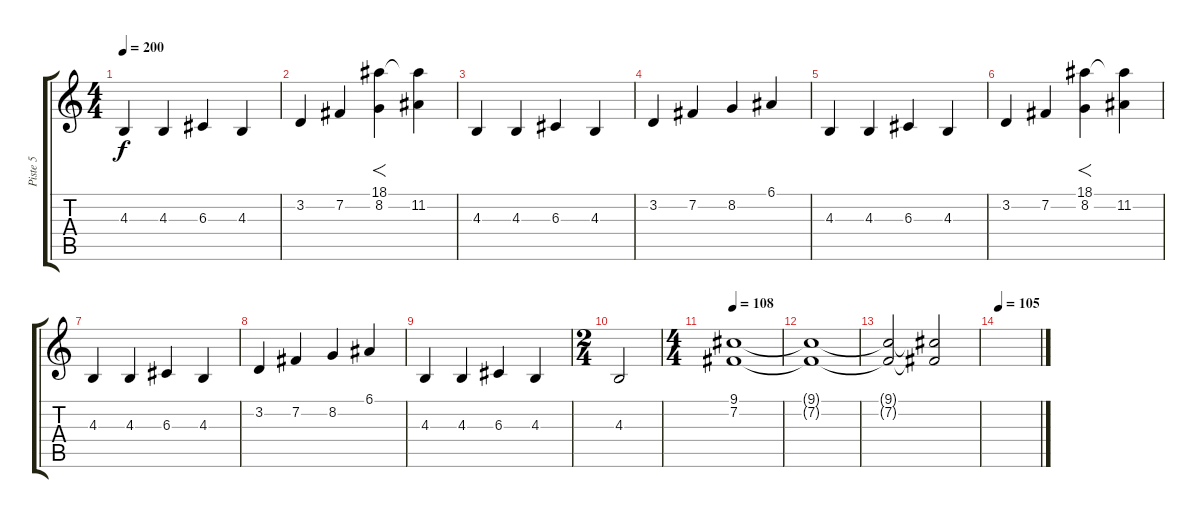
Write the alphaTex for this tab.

\track ("Piste 5" "Piste 5") {instrument choiraahs}
\staff {score tabs}
\tuning (E4 B3 G3 D3 A2 B1) {hide}
\ts (4 4)
\tempo 200
\clef g2
\ks c
4.3.4{dy f instrument stringensemble1} 4.3.4 6.3.4 4.3.4 |
3.2.4 7.2.4 (18.1 8.2).4{f} (18.1{t} 11.2).4 |
4.3.4{instrument stringensemble1} 4.3.4 6.3.4 4.3.4 |
3.2.4 7.2.4 8.2.4 6.1.4 |
4.3.4{instrument stringensemble1} 4.3.4 6.3.4 4.3.4 |
3.2.4 7.2.4 (18.1 8.2).4{f} (18.1{t} 11.2).4 |
4.3.4{instrument stringensemble1} 4.3.4 6.3.4 4.3.4 |
3.2.4 7.2.4 8.2.4 6.1.4 |
4.3.4{instrument stringensemble1} 4.3.4 6.3.4 4.3.4 |
\ts (2 4)
4.3.2 |
\ts (4 4)
\tempo 108
(9.1 7.2).1 |
(9.1{t} 7.2{t}).1 |
(9.1{t} 7.2{t}).2 (9.1{t} 7.2{t}).2 |
\tempo 105
